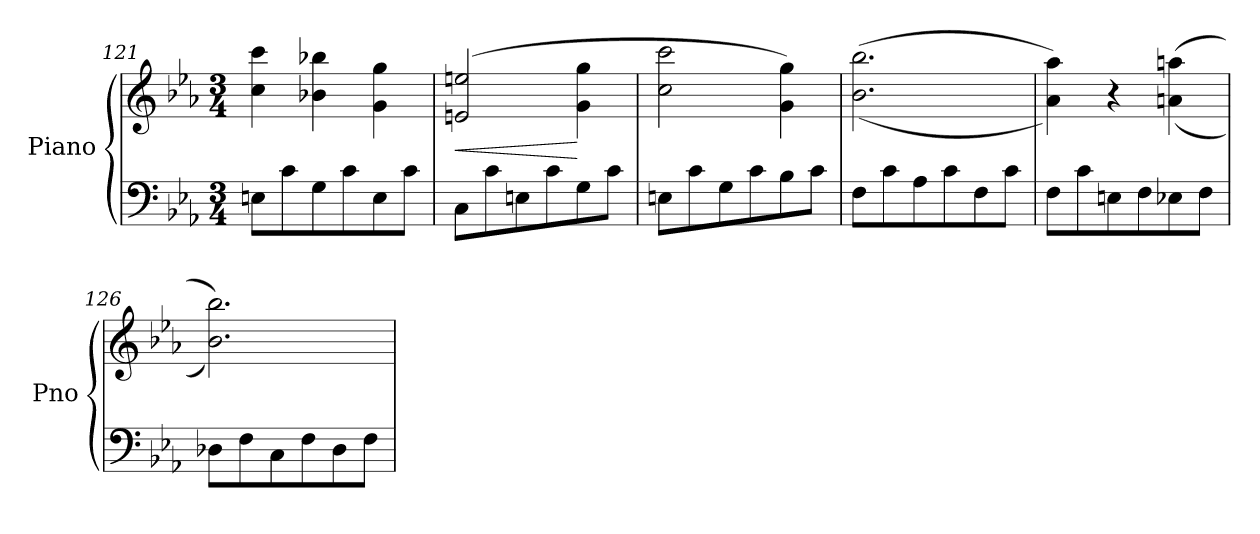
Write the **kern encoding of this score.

**kern	**kern	**dynam
*part1	*part1	*part1
*staff2	*staff1	*staff1/2
*I"Piano	*	*
*I'Pno	*	*
*clefF4	*clefG2	*
*k[b-e-a-]	*k[b-e-a-]	*
*M3/4	*M3/4	*
=121	=121	=121
8En\L	4cc\ 4ccc\	.
8c\	.	.
8G\	4b-X\ 4bb-X\	.
8c\	.	.
8E\	4g\ 4gg\	.
8c\J	.	.
=122	=122	=122
!	!	!LO:HP:b
8C\L	(2en/ 2een/	<
8c\	.	.
8En\	.	.
8c\	.	.
8G\	4g\ 4gg\	[
8c\J	.	.
=123	=123	=123
8En\L	2cc\ 2ccc\	.
8c\	.	.
8G\	.	.
8c\	.	.
8B-\	4g\ 4gg\)	.
8c\J	.	.
=124	=124	=124
8F\L	((2.b-\ 2.bb-\	.
8c\	.	.
8A-\	.	.
8c\	.	.
8F\	.	.
8c\J	.	.
=125	=125	=125
8F\L	4a-\ 4aa-\))	.
8c\	.	.
8En\	4r	.
8F\	.	.
8E-X\	((4an\ 4aan\	.
8F\J	.	.
!!LO:LB:g=z
=126	=126	=126
8D-X\L	2.b-\ 2.bb-\))	.
8F\	.	.
8C\	.	.
8F\	.	.
8D-\	.	.
8F\J	.	.
=	=	=
*-	*-	*-
